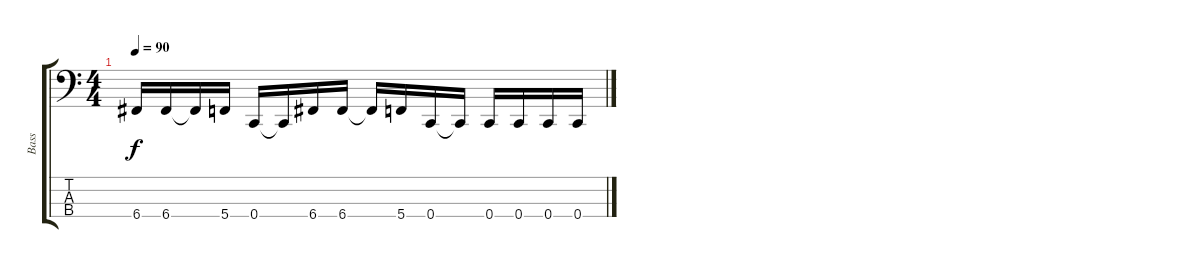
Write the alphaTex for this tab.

\track ("Bass" "Bass") {instrument electricbasspick}
\staff {score tabs}
\tuning (F2 C2 G1 C1) {hide}
\ts (4 4)
\tempo 90
\clef f4
\ks c
6.4.16{dy f} 6.4.16 6.4{t}.16 5.4.16 0.4.16 0.4{t}.16 6.4.16 6.4.16 6.4{t}.16 5.4.16 0.4.16 0.4{t}.16 0.4.16 0.4.16 0.4.16 0.4.16
